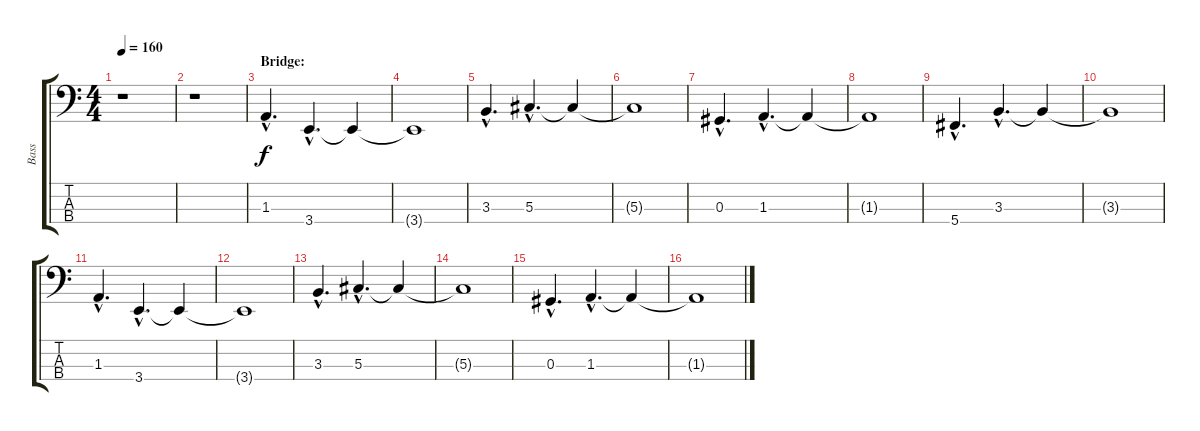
\track ("Bass" "Bass") {instrument electricbasspick}
\staff {score tabs}
\tuning (Gb2 Db2 Ab1 Db1) {hide}
\ts (4 4)
\tempo 160
\clef f4
\ks c
r.1{dy f} |
r.1 |
\section ("" "Bridge:")
1.3{hac}.4{d} 3.4{hac}.4{d} 3.4{t}.4 |
3.4{t}.1 |
3.3{hac}.4{d} 5.3{hac}.4{d} 5.3{t}.4 |
5.3{t}.1 |
0.3{hac}.4{d} 1.3{hac}.4{d} 1.3{t}.4 |
1.3{t}.1 |
5.4{hac}.4{d} 3.3{hac}.4{d} 3.3{t}.4 |
3.3{t}.1 |
1.3{hac}.4{d} 3.4{hac}.4{d} 3.4{t}.4 |
3.4{t}.1 |
3.3{hac}.4{d} 5.3{hac}.4{d} 5.3{t}.4 |
5.3{t}.1 |
0.3{hac}.4{d} 1.3{hac}.4{d} 1.3{t}.4 |
1.3{t}.1
